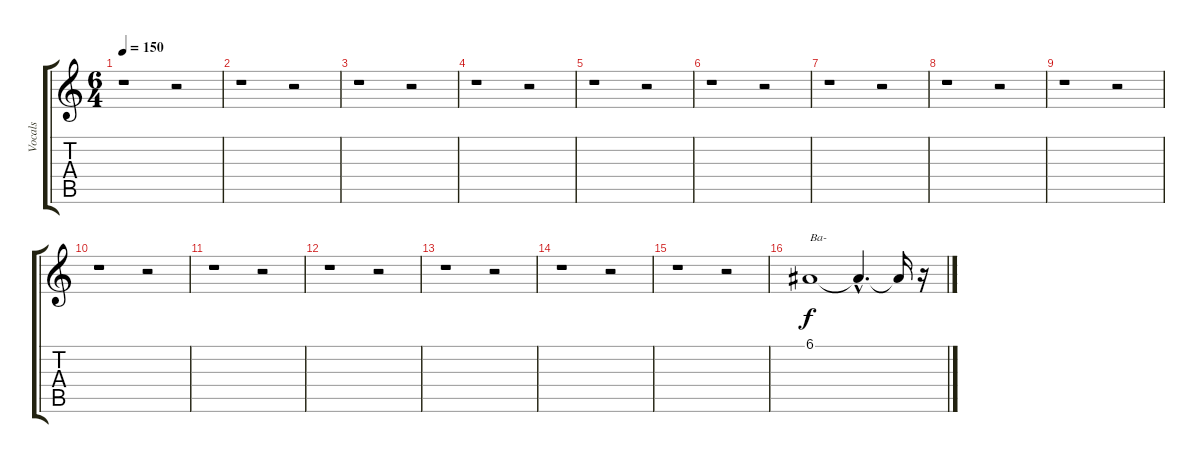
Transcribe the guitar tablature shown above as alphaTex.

\track ("Vocals" "Vocals") {instrument electricgrandpiano}
\staff {score tabs}
\tuning (E4 B3 G3 D3 A2 E2) {hide}
\ts (6 4)
\tempo 150
\clef g2
\ks c
r.1{dy f instrument electricgrandpiano} r.2 |
r.1 r.2 |
r.1 r.2 |
r.1 r.2 |
r.1 r.2 |
r.1 r.2 |
r.1 r.2 |
r.1 r.2 |
r.1 r.2 |
r.1 r.2 |
r.1 r.2 |
r.1 r.2 |
r.1 r.2 |
r.1 r.2 |
r.1 r.2 |
6.1.1{txt "Ba-"} 6.1{hac t}.4{d} 6.1{t}.16 r.16
